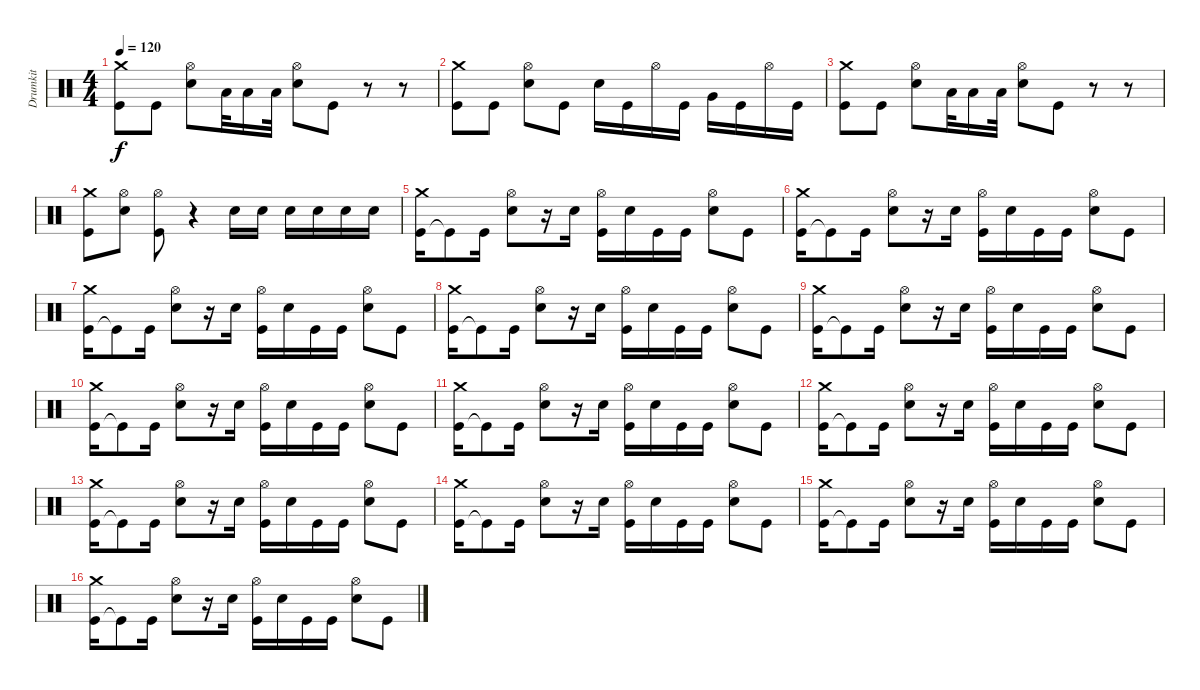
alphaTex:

\track ("Drumkit" "Drumkit") {instrument percussion}
\staff {score}
\articulation defaults
\ts (4 4)
\tempo 120
\clef neutral
\ks c
("Kick (hit)" "Crash medium (hit)").8{dy f} "Kick (hit)".8 ("Snare (hit) 2" "Hi-Hat (open)").8 "Low Tom (hit)".32 "Low Tom (hit)".16 "Low Tom (hit)".32 ("Snare (hit) 2" "Hi-Hat (open)").8 "Kick (hit)".8 r.8 r.8 |
("Kick (hit)" "Crash medium (hit)").8 "Kick (hit)".8 ("Snare (hit) 2" "Hi-Hat (open)").8 "Kick (hit)".8 "Snare (hit) 2".16 "Kick (hit)".16 "Hi-Hat (open)".16 "Kick (hit)".16 "Very Low Tom (hit)".16 "Kick (hit)".16 "Hi-Hat (open)".16 "Kick (hit)".16 |
("Kick (hit)" "Crash medium (hit)").8 "Kick (hit)".8 ("Snare (hit) 2" "Hi-Hat (open)").8 "Low Tom (hit)".32 "Low Tom (hit)".16 "Low Tom (hit)".32 ("Snare (hit) 2" "Hi-Hat (open)").8 "Kick (hit)".8 r.8 r.8 |
("Kick (hit)" "Crash medium (hit)").8 ("Snare (hit) 2" "Hi-Hat (open)").8 ("Kick (hit)" "Hi-Hat (open)").8 r.4 "Snare (hit) 2".16 "Snare (hit) 2".16 "Snare (hit) 2".16 "Snare (hit) 2".16 "Snare (hit) 2".16 "Snare (hit) 2".16 |
("Kick (hit)" "Crash medium (hit)").16 "Kick (hit)"{t}.8 "Kick (hit)".16 ("Snare (hit) 2" "Hi-Hat (open)").8 r.16 "Snare (hit) 2".16 ("Kick (hit)" "Hi-Hat (open)").16 "Snare (hit) 2".16 "Kick (hit)".16 "Kick (hit)".16 ("Snare (hit) 2" "Hi-Hat (open)").8 "Kick (hit)".8 |
("Kick (hit)" "Crash medium (hit)").16 "Kick (hit)"{t}.8 "Kick (hit)".16 ("Snare (hit) 2" "Hi-Hat (open)").8 r.16 "Snare (hit) 2".16 ("Kick (hit)" "Hi-Hat (open)").16 "Snare (hit) 2".16 "Kick (hit)".16 "Kick (hit)".16 ("Snare (hit) 2" "Hi-Hat (open)").8 "Kick (hit)".8 |
("Kick (hit)" "Crash medium (hit)").16 "Kick (hit)"{t}.8 "Kick (hit)".16 ("Snare (hit) 2" "Hi-Hat (open)").8 r.16 "Snare (hit) 2".16 ("Kick (hit)" "Hi-Hat (open)").16 "Snare (hit) 2".16 "Kick (hit)".16 "Kick (hit)".16 ("Snare (hit) 2" "Hi-Hat (open)").8 "Kick (hit)".8 |
("Kick (hit)" "Crash medium (hit)").16 "Kick (hit)"{t}.8 "Kick (hit)".16 ("Snare (hit) 2" "Hi-Hat (open)").8 r.16 "Snare (hit) 2".16 ("Kick (hit)" "Hi-Hat (open)").16 "Snare (hit) 2".16 "Kick (hit)".16 "Kick (hit)".16 ("Snare (hit) 2" "Hi-Hat (open)").8 "Kick (hit)".8 |
("Kick (hit)" "Crash medium (hit)").16 "Kick (hit)"{t}.8 "Kick (hit)".16 ("Snare (hit) 2" "Hi-Hat (open)").8 r.16 "Snare (hit) 2".16 ("Kick (hit)" "Hi-Hat (open)").16 "Snare (hit) 2".16 "Kick (hit)".16 "Kick (hit)".16 ("Snare (hit) 2" "Hi-Hat (open)").8 "Kick (hit)".8 |
("Kick (hit)" "Crash medium (hit)").16 "Kick (hit)"{t}.8 "Kick (hit)".16 ("Snare (hit) 2" "Hi-Hat (open)").8 r.16 "Snare (hit) 2".16 ("Kick (hit)" "Hi-Hat (open)").16 "Snare (hit) 2".16 "Kick (hit)".16 "Kick (hit)".16 ("Snare (hit) 2" "Hi-Hat (open)").8 "Kick (hit)".8 |
("Kick (hit)" "Crash medium (hit)").16 "Kick (hit)"{t}.8 "Kick (hit)".16 ("Snare (hit) 2" "Hi-Hat (open)").8 r.16 "Snare (hit) 2".16 ("Kick (hit)" "Hi-Hat (open)").16 "Snare (hit) 2".16 "Kick (hit)".16 "Kick (hit)".16 ("Snare (hit) 2" "Hi-Hat (open)").8 "Kick (hit)".8 |
("Kick (hit)" "Crash medium (hit)").16 "Kick (hit)"{t}.8 "Kick (hit)".16 ("Snare (hit) 2" "Hi-Hat (open)").8 r.16 "Snare (hit) 2".16 ("Kick (hit)" "Hi-Hat (open)").16 "Snare (hit) 2".16 "Kick (hit)".16 "Kick (hit)".16 ("Snare (hit) 2" "Hi-Hat (open)").8 "Kick (hit)".8 |
("Kick (hit)" "Crash medium (hit)").16 "Kick (hit)"{t}.8 "Kick (hit)".16 ("Snare (hit) 2" "Hi-Hat (open)").8 r.16 "Snare (hit) 2".16 ("Kick (hit)" "Hi-Hat (open)").16 "Snare (hit) 2".16 "Kick (hit)".16 "Kick (hit)".16 ("Snare (hit) 2" "Hi-Hat (open)").8 "Kick (hit)".8 |
("Kick (hit)" "Crash medium (hit)").16 "Kick (hit)"{t}.8 "Kick (hit)".16 ("Snare (hit) 2" "Hi-Hat (open)").8 r.16 "Snare (hit) 2".16 ("Kick (hit)" "Hi-Hat (open)").16 "Snare (hit) 2".16 "Kick (hit)".16 "Kick (hit)".16 ("Snare (hit) 2" "Hi-Hat (open)").8 "Kick (hit)".8 |
("Kick (hit)" "Crash medium (hit)").16 "Kick (hit)"{t}.8 "Kick (hit)".16 ("Snare (hit) 2" "Hi-Hat (open)").8 r.16 "Snare (hit) 2".16 ("Kick (hit)" "Hi-Hat (open)").16 "Snare (hit) 2".16 "Kick (hit)".16 "Kick (hit)".16 ("Snare (hit) 2" "Hi-Hat (open)").8 "Kick (hit)".8 |
("Kick (hit)" "Crash medium (hit)").16 "Kick (hit)"{t}.8 "Kick (hit)".16 ("Snare (hit) 2" "Hi-Hat (open)").8 r.16 "Snare (hit) 2".16 ("Kick (hit)" "Hi-Hat (open)").16 "Snare (hit) 2".16 "Kick (hit)".16 "Kick (hit)".16 ("Snare (hit) 2" "Hi-Hat (open)").8 "Kick (hit)".8
